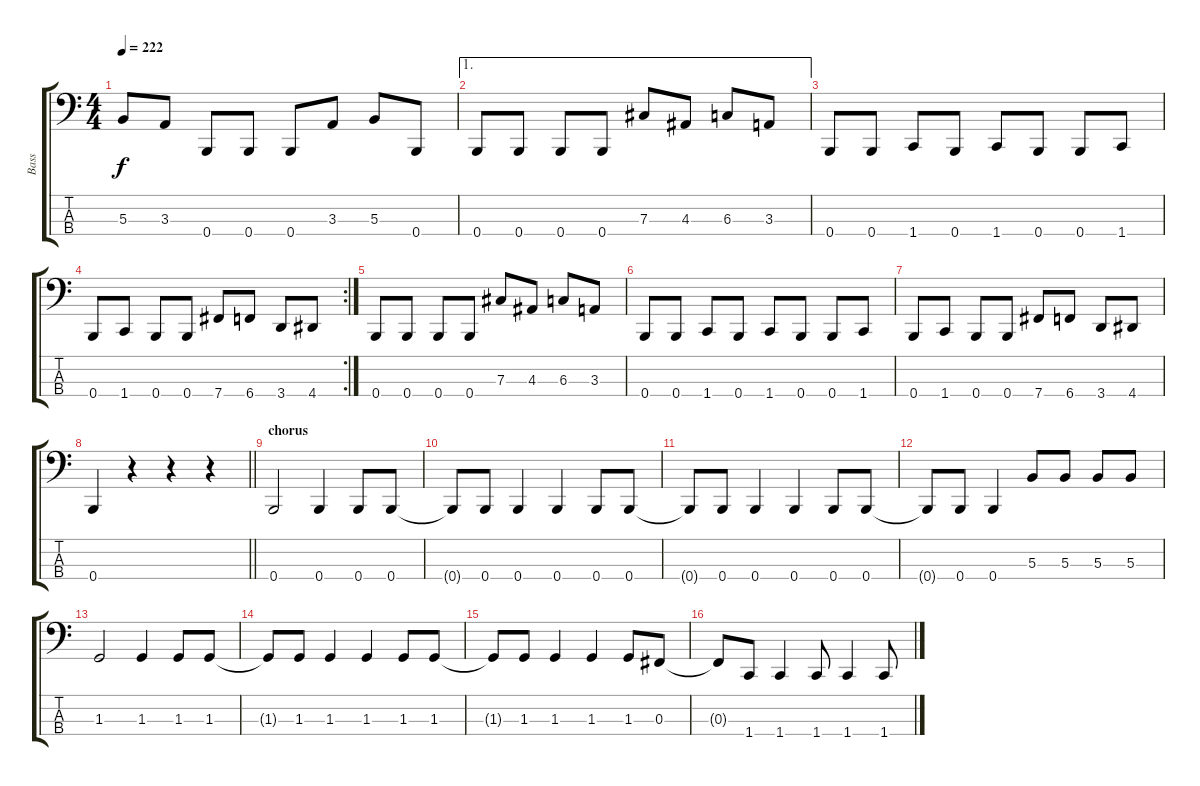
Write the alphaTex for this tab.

\track ("Bass" "Bass") {instrument electricbasspick}
\staff {score tabs}
\tuning (E2 B1 Gb1 B0) {hide}
\ts (4 4)
\tempo 222
\clef f4
\ks c
5.3.8{dy f} 3.3.8 0.4.8 0.4.8 0.4.8 3.3.8 5.3.8 0.4.8 |
\ae 1
0.4.8 0.4.8 0.4.8 0.4.8 7.3.8 4.3.8 6.3.8 3.3.8 |
0.4.8 0.4.8 1.4.8 0.4.8 1.4.8 0.4.8 0.4.8 1.4.8 |
\rc 2
0.4.8 1.4.8 0.4.8 0.4.8 7.4.8 6.4.8 3.4.8 4.4.8 |
0.4.8 0.4.8 0.4.8 0.4.8 7.3.8 4.3.8 6.3.8 3.3.8 |
0.4.8 0.4.8 1.4.8 0.4.8 1.4.8 0.4.8 0.4.8 1.4.8 |
0.4.8 1.4.8 0.4.8 0.4.8 7.4.8 6.4.8 3.4.8 4.4.8 |
\barLineRight lightlight
0.4.4 r.4 r.4 r.4 |
\section ("" "chorus")
0.4.2 0.4.4 0.4.8 0.4.8 |
0.4{t}.8 0.4.8 0.4.4 0.4.4 0.4.8 0.4.8 |
0.4{t}.8 0.4.8 0.4.4 0.4.4 0.4.8 0.4.8 |
0.4{t}.8 0.4.8 0.4.4 5.3.8 5.3.8 5.3.8 5.3.8 |
1.3.2 1.3.4 1.3.8 1.3.8 |
1.3{t}.8 1.3.8 1.3.4 1.3.4 1.3.8 1.3.8 |
1.3{t}.8 1.3.8 1.3.4 1.3.4 1.3.8 0.3.8 |
0.3{t}.8 1.4.8 1.4.4 1.4.8 1.4.4 1.4.8
